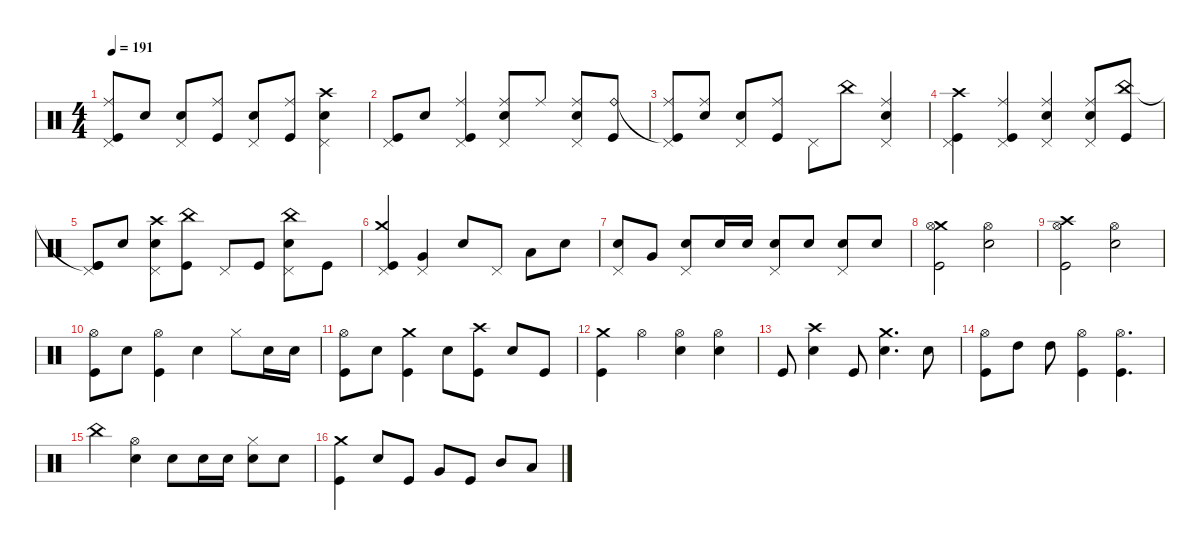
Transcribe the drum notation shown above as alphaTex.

\defaultSystemsLayout 4
\hideDynamics
\bracketExtendMode nobrackets
\singleTrackTrackNamePolicy hidden
\multiTrackTrackNamePolicy hidden
\firstSystemTrackNameMode fullname
\firstSystemTrackNameOrientation horizontal
\otherSystemsTrackNameOrientation horizontal
\track ("Drumkit" "drm.") {solo instrument percussion}
\staff {score}
\articulation defaults
\ts (4 4)
\tempo 191
\clef neutral
\ks c
("Pedal Hi-Hat (hit)" "Kick (hit)"{t} "Ride (middle)").8{dy f beam Up} "Snare (hit) 2".8{dy mp beam Up} ("Pedal Hi-Hat (hit)" "Snare (hit) 2").8{dy f beam Up} ("Kick (hit)" "Ride (middle)").8{dy mp beam Up} ("Pedal Hi-Hat (hit)" "Snare (hit) 2").8{dy f beam Up} ("Kick (hit)" "Ride (middle)").8{dy mp beam Up} ("Pedal Hi-Hat (hit)" "Snare (hit) 2" "Crash high (hit)").4{dy f beam Down} |
("Pedal Hi-Hat (hit)" "Kick (hit)").8{beam Up} "Snare (hit) 2".8{dy mp beam Up} ("Pedal Hi-Hat (hit)" "Kick (hit)" "Ride (middle)").4{dy f beam Up} ("Pedal Hi-Hat (hit)" "Snare (hit) 2" "Ride (middle)").8{beam Up} "Ride (middle)".8{dy mp beam Up} ("Pedal Hi-Hat (hit)" "Snare (hit) 2" "Ride (middle)").8{dy f beam Up} ("Kick (hit)" "Ride (bell)").8{dy mp beam Up} |
("Pedal Hi-Hat (hit)" "Kick (hit)"{t} "Ride (middle)").8{dy f beam Up} ("Snare (hit) 2" "Ride (middle)").8{dy mp beam Up} ("Pedal Hi-Hat (hit)" "Snare (hit) 2").8{dy f beam Up} ("Kick (hit)" "Ride (middle)").8{dy mp beam Up} "Pedal Hi-Hat (hit)".8{dy f beam Down} "China (hit)".8{dy mp beam Down} ("Pedal Hi-Hat (hit)" "Snare (hit) 2" "Ride (middle)").4{dy f beam Up} |
("Pedal Hi-Hat (hit)" "Kick (hit)" "Crash high (hit)").4{beam Down} ("Pedal Hi-Hat (hit)" "Kick (hit)" "Ride (middle)").4{beam Up} ("Pedal Hi-Hat (hit)" "Snare (hit) 2" "Ride (middle)").4{beam Up} ("Pedal Hi-Hat (hit)" "Snare (hit) 2" "Ride (middle)").8{beam Up} ("Kick (hit)" "China (hit)").8{dy mp beam Up} |
("Kick (hit)" "Kick (hit)"{t} "Pedal Hi-Hat (hit)").8{beam Up} "Snare (hit) 2".8{beam Up} ("Snare (hit) 2" "Crash high (hit)" "Pedal Hi-Hat (hit)").8{beam Down} ("Kick (hit)" "China (hit)").8{beam Down} "Pedal Hi-Hat (hit)".8{beam Up} "Kick (hit)".8{beam Up} ("Snare (hit) 2" "China (hit)" "Pedal Hi-Hat (hit)").8{beam Down} "Kick (hit)".8{beam Down} |
("Kick (hit)" "Crash medium (hit)" "Pedal Hi-Hat (hit)").4{beam Up} ("Pedal Hi-Hat (hit)" "Very Low Tom (hit)").4{dy f beam Up} "Snare (hit) 2".8{beam Up} "Pedal Hi-Hat (hit)".8{beam Up} "Low Tom (hit)".8{beam Down} "Snare (hit) 2".8{beam Down} |
("Snare (hit) 2" "Pedal Hi-Hat (hit)").8{beam Up} "Very Low Tom (hit)".8{beam Up} ("Snare (hit) 2" "Pedal Hi-Hat (hit)").8{beam Up} "Snare (hit) 2".16{dy mp beam Up} "Snare (hit) 2".16{beam Up} ("Snare (hit) 2" "Pedal Hi-Hat (hit)").8{dy f beam Up} "Snare (hit) 2".8{beam Up} ("Snare (hit) 2" "Pedal Hi-Hat (hit)").8{dy mf beam Up} "Snare (hit) 2".8{dy f beam Up} |
("Kick (hit)" "Crash medium (hit)" "Hi-Hat (open)").2{beam Down} ("Snare (hit) 2" "Hi-Hat (open)").2{beam Down} |
("Kick (hit)" "Crash high (hit)" "Hi-Hat (open)").2{beam Down} ("Snare (hit) 2" "Hi-Hat (open)").2{beam Down} |
("Kick (hit)" "Hi-Hat (open)").8{beam Down} "Snare (hit) 2".8{dy mf beam Down} ("Kick (hit)" "Hi-Hat (open)").4{dy f beam Down} "Snare (hit) 2".4{beam Down} "Hi-Hat (closed)".8{beam Down} "Snare (hit) 2".16{beam Down} "Snare (hit) 2".16{beam Down} |
("Kick (hit)" "Hi-Hat (open)").8{beam Down} "Snare (hit) 2".8{beam Down} ("Kick (hit)" "Crash medium (hit)").4{beam Down} "Snare (hit) 2".8{beam Down} ("Crash high (hit)" "Kick (hit)").8{beam Down} "Snare (hit) 2".8{dy mf beam Up} "Kick (hit)".8{dy f beam Up} |
("Kick (hit)" "Crash medium (hit)").4{beam Down} "Hi-Hat (open)".4{beam Down} ("Hi-Hat (open)" "Snare (hit) 2").4{beam Down} ("Hi-Hat (open)" "Snare (hit) 2").4{beam Down} |
"Kick (hit)".8{beam Up} ("Snare (hit) 2" "Crash high (hit)").4{beam Down} "Kick (hit)".8{beam Up} ("Snare (hit) 2" "Crash medium (hit)").4{d beam Down} "Snare (hit) 2".8{beam Down} |
("Kick (hit)" "Hi-Hat (open)").8{beam Down} "High Tom (hit)".8{dy mp beam Down} "High Tom (hit)".8{beam Down} ("Hi-Hat (open)" "Kick (hit)").4{beam Down} ("Kick (hit)" "Hi-Hat (open)").4{d beam Down} |
"China (hit)".4{dy mf beam Down} ("Snare (hit) 2" "Hi-Hat (open)").4{beam Down} "Snare (hit) 2".8{beam Down} "Snare (hit) 2".16{beam Down} "Snare (hit) 2".16{beam Down} ("Snare (hit) 2" "Hi-Hat (closed)").8{beam Down} "Snare (hit) 2".8{beam Down} |
("Kick (hit)" "Crash medium (hit)").4{beam Down} "Snare (hit) 2".8{beam Up} "Kick (hit)".8{beam Up} "Very Low Tom (hit)".8{beam Up} "Kick (hit)".8{beam Up} "Mid Tom (hit)".8{beam Up} "Low Tom (hit)".8{beam Up}
